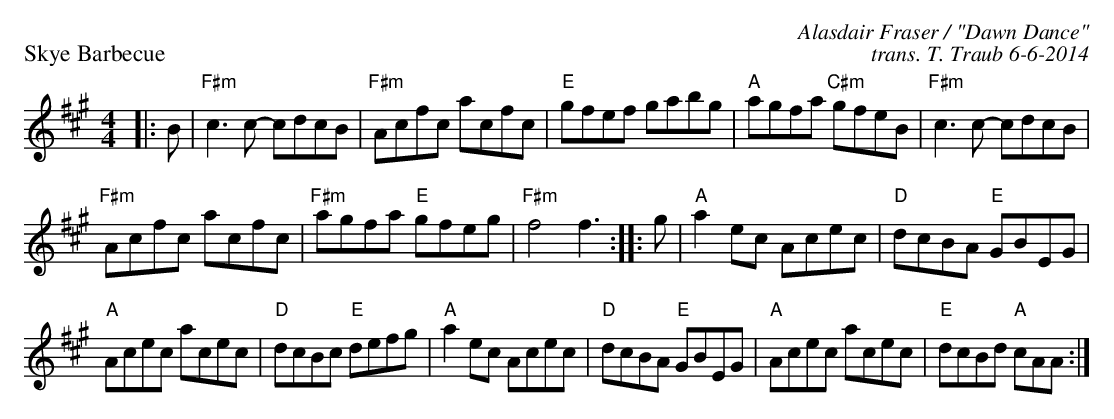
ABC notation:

X:1
P: Skye Barbecue
C: Alasdair Fraser / "Dawn Dance"
C: trans. T. Traub 6-6-2014
M: 4/4
L: 1/8
K: A
|: B| "F#m"c3 c- cdcB|"F#m"Acfc acfc|"E"gfef gabg|"A"agfa "C#m"gfeB| "F#m"c3 c- cdcB|
"F#m"Acfc acfc|"F#m"agfa "E"gfeg|"F#m"f4 f3 :||: g|"A"a2 ec Acec|"D"dcBA "E"GBEG|
"A"Acec acec|"D"dcBc "E"defg|"A"a2 ec Acec|"D"dcBA "E"GBEG|"A"Acec acec|"E"dcBd "A"cAA :|
